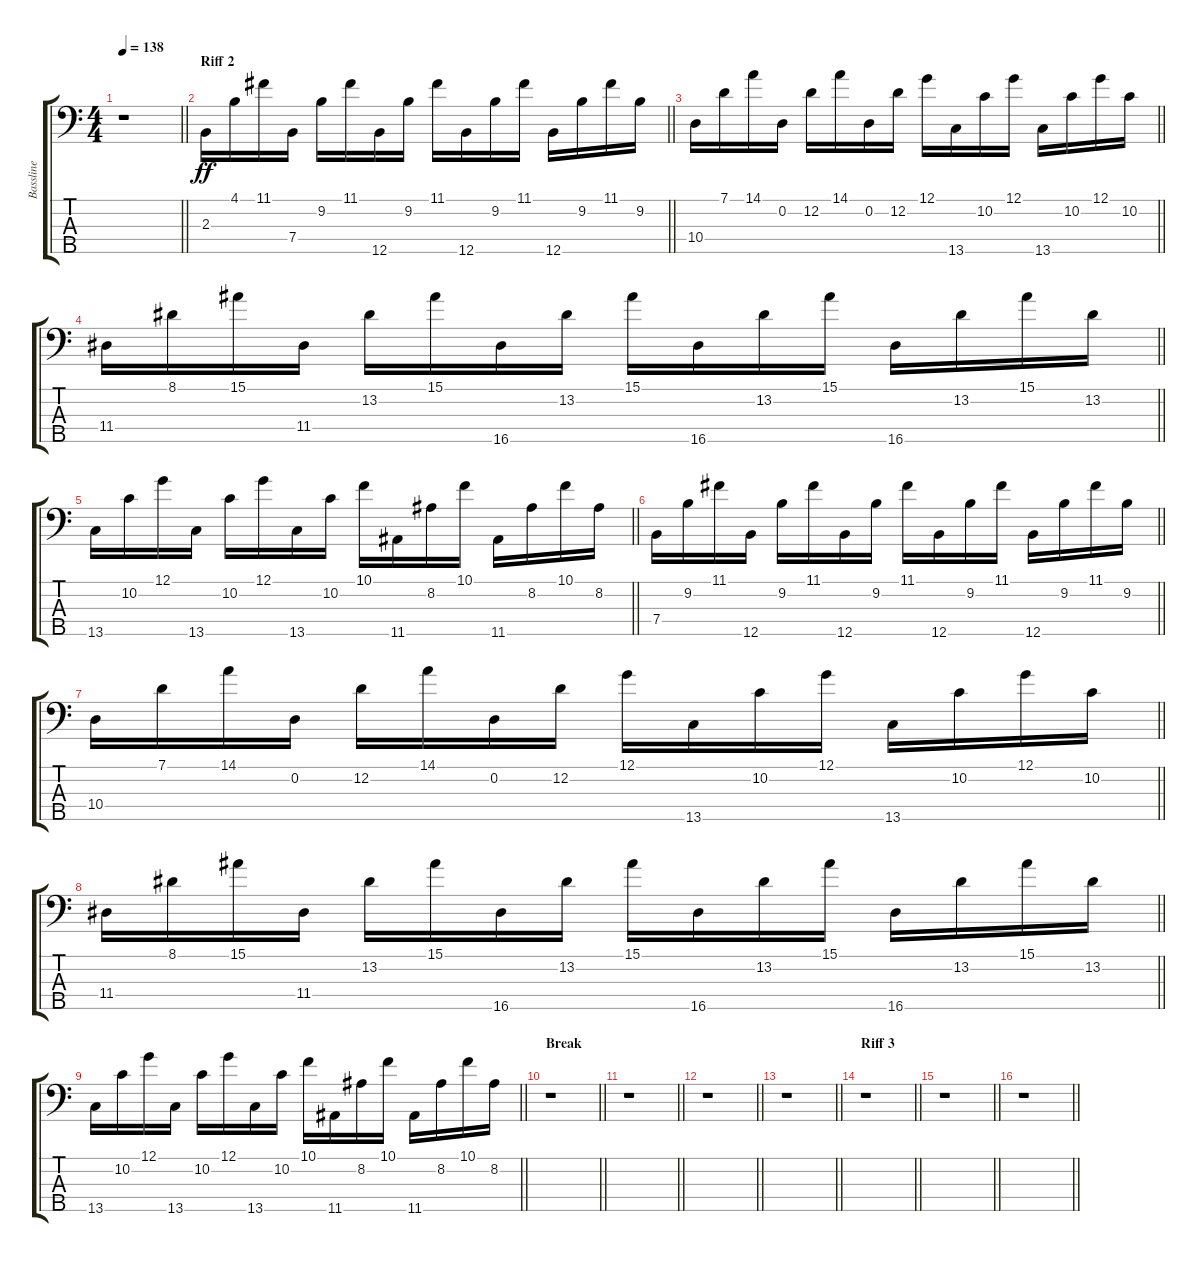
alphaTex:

\track ("Bassline" "Bassline") {instrument electricbassfinger}
\staff {score tabs}
\tuning (G2 D2 A1 E1 B0) {hide}
\ts (4 4)
\tempo 138
\clef f4
\barLineRight lightlight
\ks c
r.1{dy ff} |
\section ("" "Riff 2")
\barLineRight lightlight
2.3.16 4.1.16 11.1.16 7.4.16 9.2.16 11.1.16 12.5.16 9.2.16 11.1.16 12.5.16 9.2.16 11.1.16 12.5.16 9.2.16 11.1.16 9.2.16 |
\barLineRight lightlight
10.4.16 7.1.16 14.1.16 0.2.16 12.2.16 14.1.16 0.2.16 12.2.16 12.1.16 13.5.16 10.2.16 12.1.16 13.5.16 10.2.16 12.1.16 10.2.16 |
\barLineRight lightlight
11.4.16 8.1.16 15.1.16 11.4.16 13.2.16 15.1.16 16.5.16 13.2.16 15.1.16 16.5.16 13.2.16 15.1.16 16.5.16 13.2.16 15.1.16 13.2.16 |
\barLineRight lightlight
13.5.16 10.2.16 12.1.16 13.5.16 10.2.16 12.1.16 13.5.16 10.2.16 10.1.16 11.5.16 8.2.16 10.1.16 11.5.16 8.2.16 10.1.16 8.2.16 |
\barLineRight lightlight
7.4.16 9.2.16 11.1.16 12.5.16 9.2.16 11.1.16 12.5.16 9.2.16 11.1.16 12.5.16 9.2.16 11.1.16 12.5.16 9.2.16 11.1.16 9.2.16 |
\barLineRight lightlight
10.4.16 7.1.16 14.1.16 0.2.16 12.2.16 14.1.16 0.2.16 12.2.16 12.1.16 13.5.16 10.2.16 12.1.16 13.5.16 10.2.16 12.1.16 10.2.16 |
\barLineRight lightlight
11.4.16 8.1.16 15.1.16 11.4.16 13.2.16 15.1.16 16.5.16 13.2.16 15.1.16 16.5.16 13.2.16 15.1.16 16.5.16 13.2.16 15.1.16 13.2.16 |
\barLineRight lightlight
13.5.16 10.2.16 12.1.16 13.5.16 10.2.16 12.1.16 13.5.16 10.2.16 10.1.16 11.5.16 8.2.16 10.1.16 11.5.16 8.2.16 10.1.16 8.2.16 |
\section ("" "Break")
\barLineRight lightlight
r.1 |
\barLineRight lightlight
r.1 |
\barLineRight lightlight
r.1 |
\barLineRight lightlight
r.1 |
\section ("" "Riff 3")
\barLineRight lightlight
r.1 |
\barLineRight lightlight
r.1 |
\barLineRight lightlight
r.1
